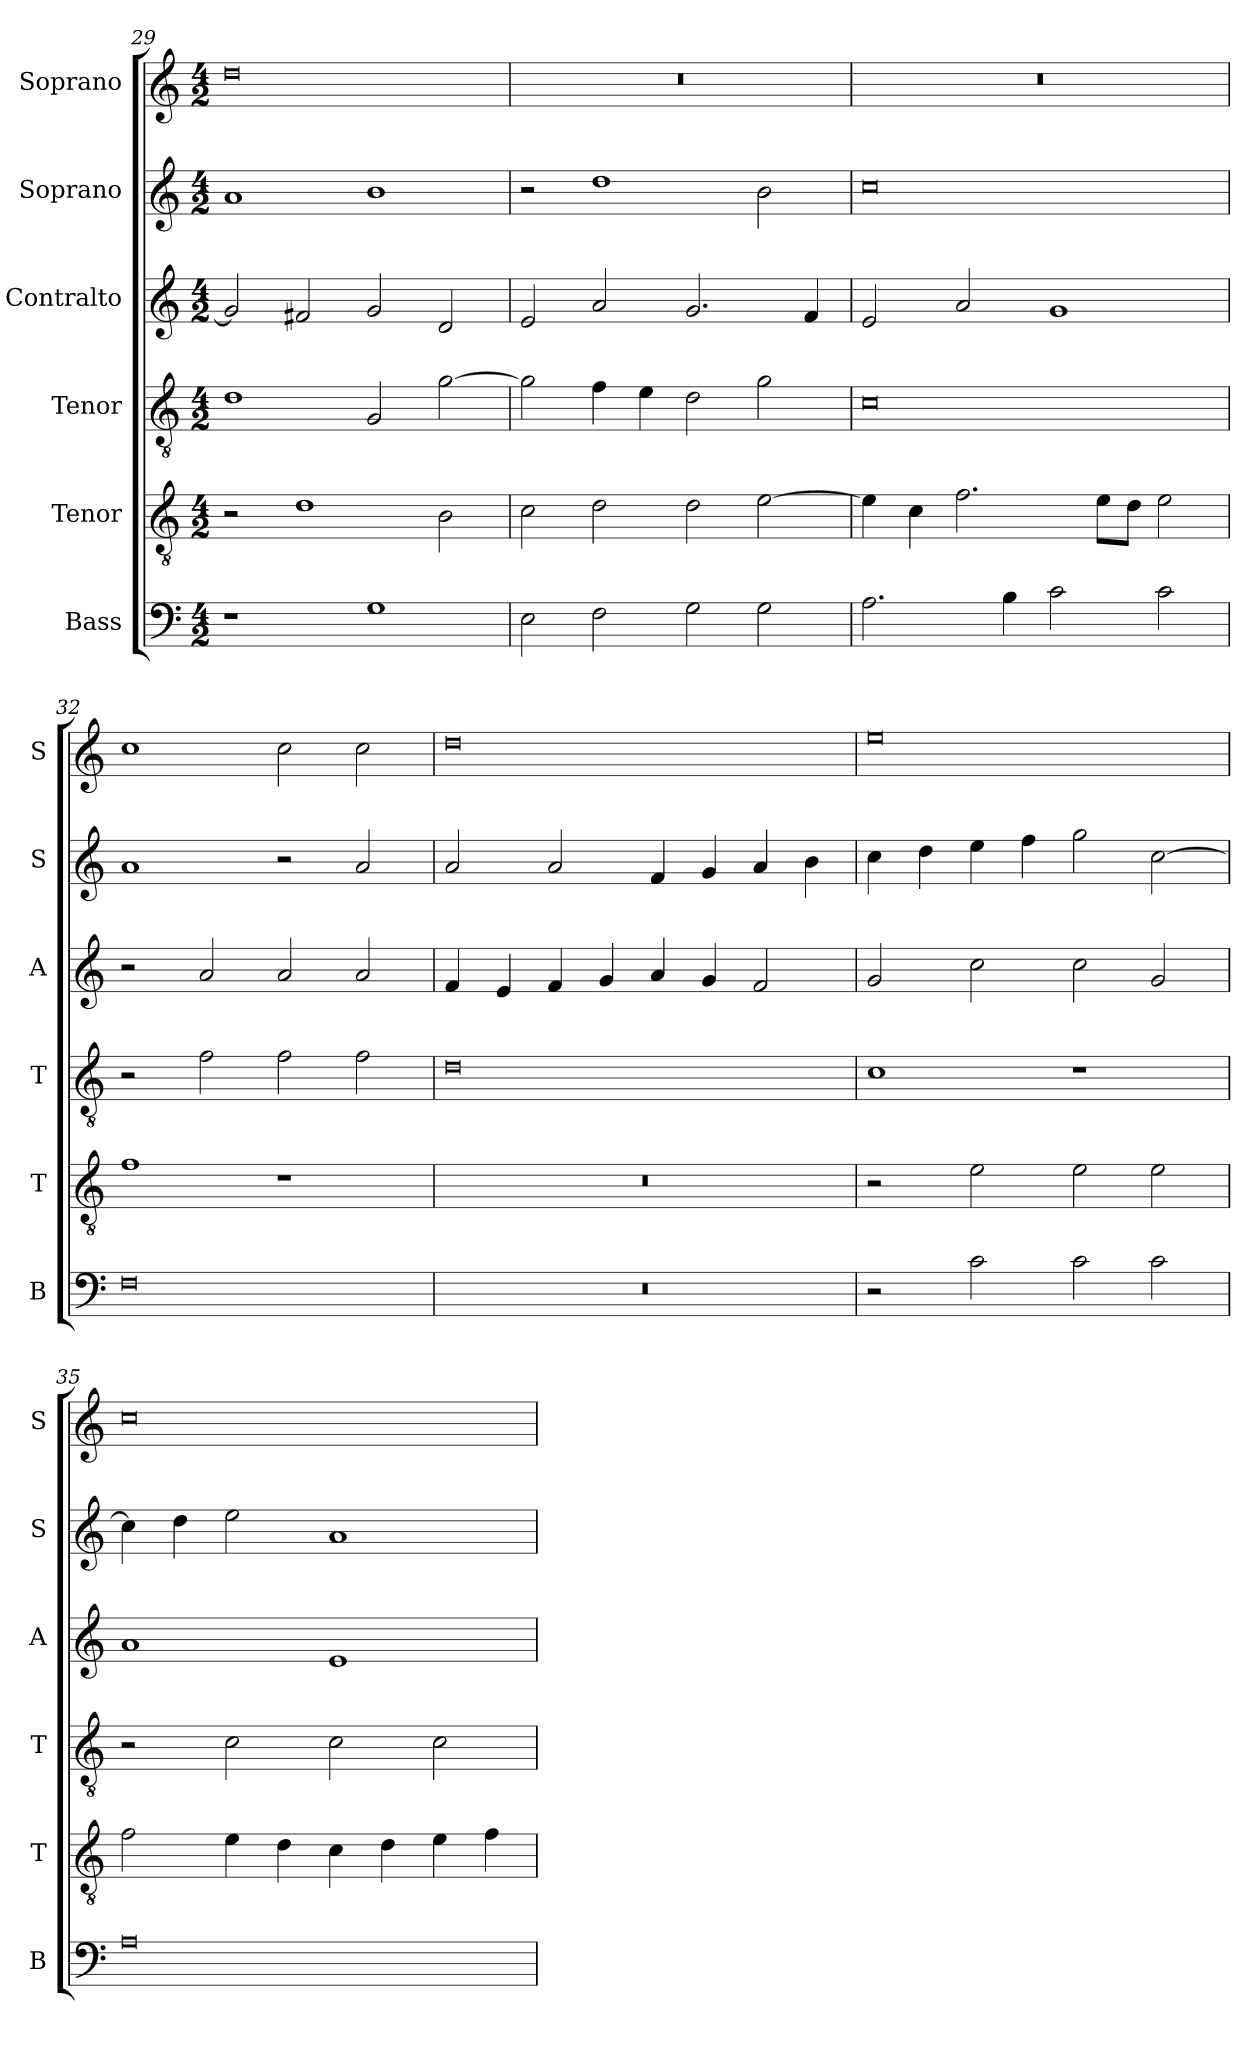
**kern	**kern	**kern	**kern	**kern	**kern
*part6	*part5	*part4	*part3	*part2	*part1
*staff6	*staff5	*staff4	*staff3	*staff2	*staff1
*I"Bass	*I"Tenor	*I"Tenor	*I"Contralto	*I"Soprano	*I"Soprano
*I'B	*I'T	*I'T	*I'A	*I'S	*I'S
*clefF4	*clefGv2	*clefGv2	*clefG2	*clefG2	*clefG2
*k[]	*k[]	*k[]	*k[]	*k[]	*k[]
*G:mix	*G:mix	*G:mix	*G:mix	*G:mix	*G:mix
*M4/2	*M4/2	*M4/2	*M4/2	*M4/2	*M4/2
=29	=29	=29	=29	=29	=29
1r	2r	1d	2g]	1a	0dd
.	1d	.	2f#X	.	.
1G	.	2G	2g	1b	.
.	2B	[2g	2d	.	.
=30	=30	=30	=30	=30	=30
2E	2c	2g]	2e	2r	0r
2F	2d	4f	2a	1dd	.
.	.	4e	.	.	.
2G	2d	2d	2.g	.	.
2G	[2e	2g	.	2b	.
.	.	.	4f	.	.
=31	=31	=31	=31	=31	=31
2.A	4e]	0c	2e	0cc	0r
.	4c	.	.	.	.
.	2.f	.	2a	.	.
4B	.	.	.	.	.
2c	.	.	1g	.	.
.	8e\L	.	.	.	.
.	8d\J	.	.	.	.
2c	2e	.	.	.	.
=32	=32	=32	=32	=32	=32
0F	1f	2r	2r	1a	1cc
.	.	2f	2a	.	.
.	1r	2f	2a	2r	2cc
.	.	2f	2a	2a	2cc
=33	=33	=33	=33	=33	=33
0r	0r	0d	4f	2a	0dd
.	.	.	4e	.	.
.	.	.	4f	2a	.
.	.	.	4g	.	.
.	.	.	4a	4f	.
.	.	.	4g	4g	.
.	.	.	2f	4a	.
.	.	.	.	4b	.
=34	=34	=34	=34	=34	=34
2r	2r	1c	2g	4cc	0ee
.	.	.	.	4dd	.
2c	2e	.	2cc	4ee	.
.	.	.	.	4ff	.
2c	2e	1r	2cc	2gg	.
2c	2e	.	2g	[2cc	.
=35	=35	=35	=35	=35	=35
0A	2f	2r	1a	4cc]	0cc
.	.	.	.	4dd	.
.	4e	2c	.	2ee	.
.	4d	.	.	.	.
.	4c	2c	1e	1a	.
.	4d	.	.	.	.
.	4e	2c	.	.	.
.	4f	.	.	.	.
=	=	=	=	=	=
*-	*-	*-	*-	*-	*-
